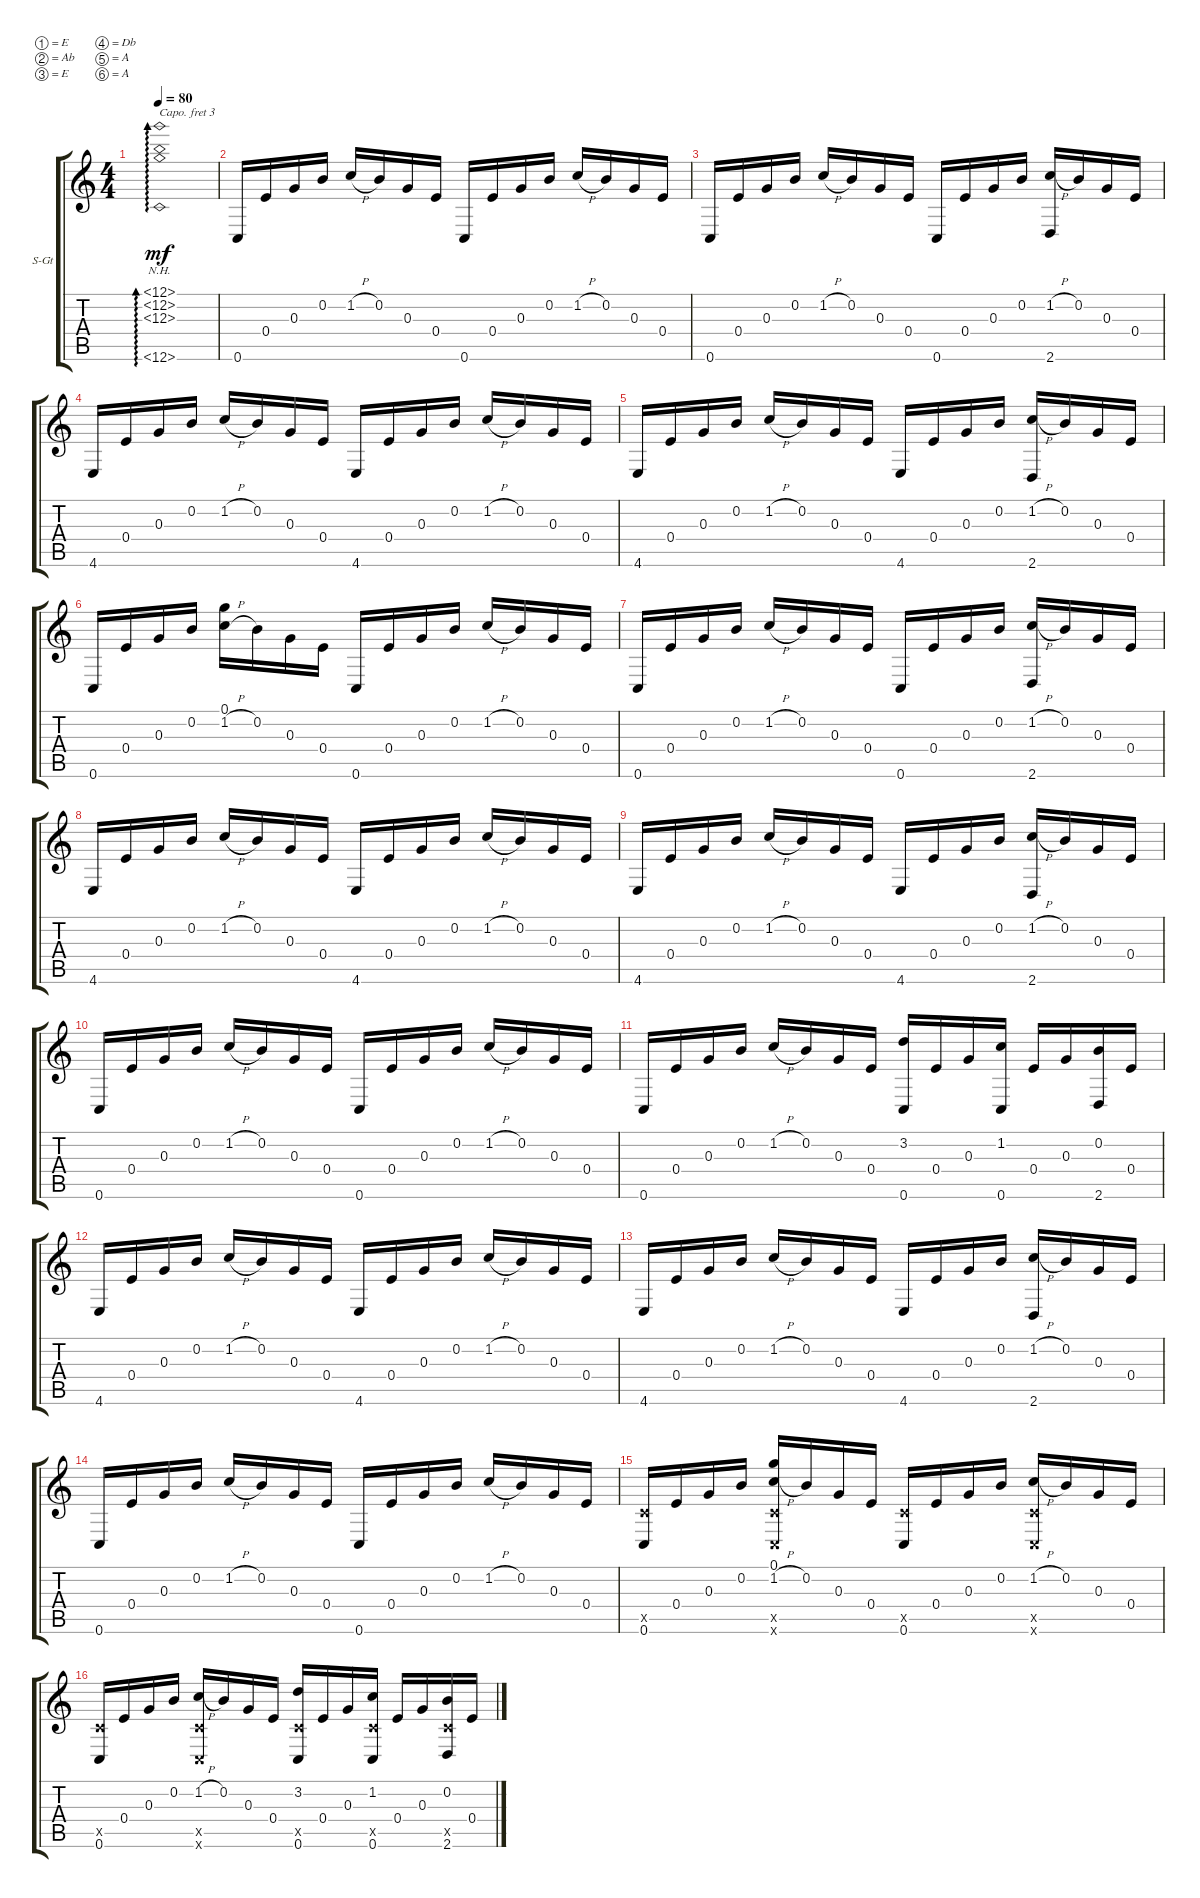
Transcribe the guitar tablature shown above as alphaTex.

\defaultSystemsLayout 4
\bracketExtendMode groupsimilarinstruments
\firstSystemTrackNameOrientation horizontal
\otherSystemsTrackNameOrientation horizontal
\track ("Steel Guitar" "S-Gt") {instrument acousticguitarsteel}
\staff {score tabs}
\capo 3
\tuning (E4 Ab3 E3 Db3 A2 A1)
\ts (4 4)
\tempo 80
\clef g2
\scale
0.336843
\ks c
(12.1{nh} 12.2{nh} 12.3{nh} 12.6{nh}).1{ad 0 dy mf instrument acousticguitarsteel} |
\scale
0.334336 0.6.16 0.4.16 0.3.16 0.2.16 1.2{h}.16 0.2.16 0.3.16 0.4.16 0.6.16 0.4.16 0.3.16 0.2.16 1.2{h}.16 0.2.16 0.3.16 0.4.16 |
\scale
0.32895 0.6.16 0.4.16 0.3.16 0.2.16 1.2{h}.16 0.2.16 0.3.16 0.4.16 0.6.16 0.4.16 0.3.16 0.2.16 (1.2{h} 2.6).16 0.2.16 0.3.16 0.4.16 |
4.6.16 0.4.16 0.3.16 0.2.16 1.2{h}.16 0.2.16 0.3.16 0.4.16 4.6.16 0.4.16 0.3.16 0.2.16 1.2{h}.16 0.2.16 0.3.16 0.4.16 |
4.6.16 0.4.16 0.3.16 0.2.16 1.2{h}.16 0.2.16 0.3.16 0.4.16 4.6.16 0.4.16 0.3.16 0.2.16 (1.2{h} 2.6).16 0.2.16 0.3.16 0.4.16 |
0.6.16 0.4.16 0.3.16 0.2.16 (1.2{h} 0.1).16 0.2.16 0.3.16 0.4.16 0.6.16 0.4.16 0.3.16 0.2.16 1.2{h}.16 0.2.16 0.3.16 0.4.16 |
0.6.16 0.4.16 0.3.16 0.2.16 1.2{h}.16 0.2.16 0.3.16 0.4.16 0.6.16 0.4.16 0.3.16 0.2.16 (1.2{h} 2.6).16 0.2.16 0.3.16 0.4.16 |
4.6.16 0.4.16 0.3.16 0.2.16 1.2{h}.16 0.2.16 0.3.16 0.4.16 4.6.16 0.4.16 0.3.16 0.2.16 1.2{h}.16 0.2.16 0.3.16 0.4.16 |
4.6.16 0.4.16 0.3.16 0.2.16 1.2{h}.16 0.2.16 0.3.16 0.4.16 4.6.16 0.4.16 0.3.16 0.2.16 (1.2{h} 2.6).16 0.2.16 0.3.16 0.4.16 |
0.6.16 0.4.16 0.3.16 0.2.16 1.2{h}.16 0.2.16 0.3.16 0.4.16 0.6.16 0.4.16 0.3.16 0.2.16 1.2{h}.16 0.2.16 0.3.16 0.4.16 |
0.6.16 0.4.16 0.3.16 0.2.16 1.2{h}.16 0.2.16 0.3.16 0.4.16 (0.6 3.2).16 0.4.16 0.3.16 (1.2 0.6).16 0.4.16 0.3.16 (0.2 2.6).16 0.4.16 |
4.6.16 0.4.16 0.3.16 0.2.16 1.2{h}.16 0.2.16 0.3.16 0.4.16 4.6.16 0.4.16 0.3.16 0.2.16 1.2{h}.16 0.2.16 0.3.16 0.4.16 |
4.6.16 0.4.16 0.3.16 0.2.16 1.2{h}.16 0.2.16 0.3.16 0.4.16 4.6.16 0.4.16 0.3.16 0.2.16 (1.2{h} 2.6).16 0.2.16 0.3.16 0.4.16 |
0.6.16 0.4.16 0.3.16 0.2.16 1.2{h}.16 0.2.16 0.3.16 0.4.16 0.6.16 0.4.16 0.3.16 0.2.16 1.2{h}.16 0.2.16 0.3.16 0.4.16 |
(0.6 0.5{x}).16 0.4.16 0.3.16 0.2.16 (1.2{h} 0.1 0.6{x} 0.5{x}).16 0.2.16 0.3.16 0.4.16 (0.6 0.5{x}).16 0.4.16 0.3.16 0.2.16 (1.2{h} 0.5{x} 0.6{x}).16 0.2.16 0.3.16 0.4.16 |
(0.6 0.5{x}).16 0.4.16 0.3.16 0.2.16 (1.2{h} 0.5{x} 0.6{x}).16 0.2.16 0.3.16 0.4.16 (0.6 3.2 0.5{x}).16 0.4.16 0.3.16 (1.2 0.6 0.5{x}).16 0.4.16 0.3.16 (0.2 2.6 0.5{x}).16 0.4.16
